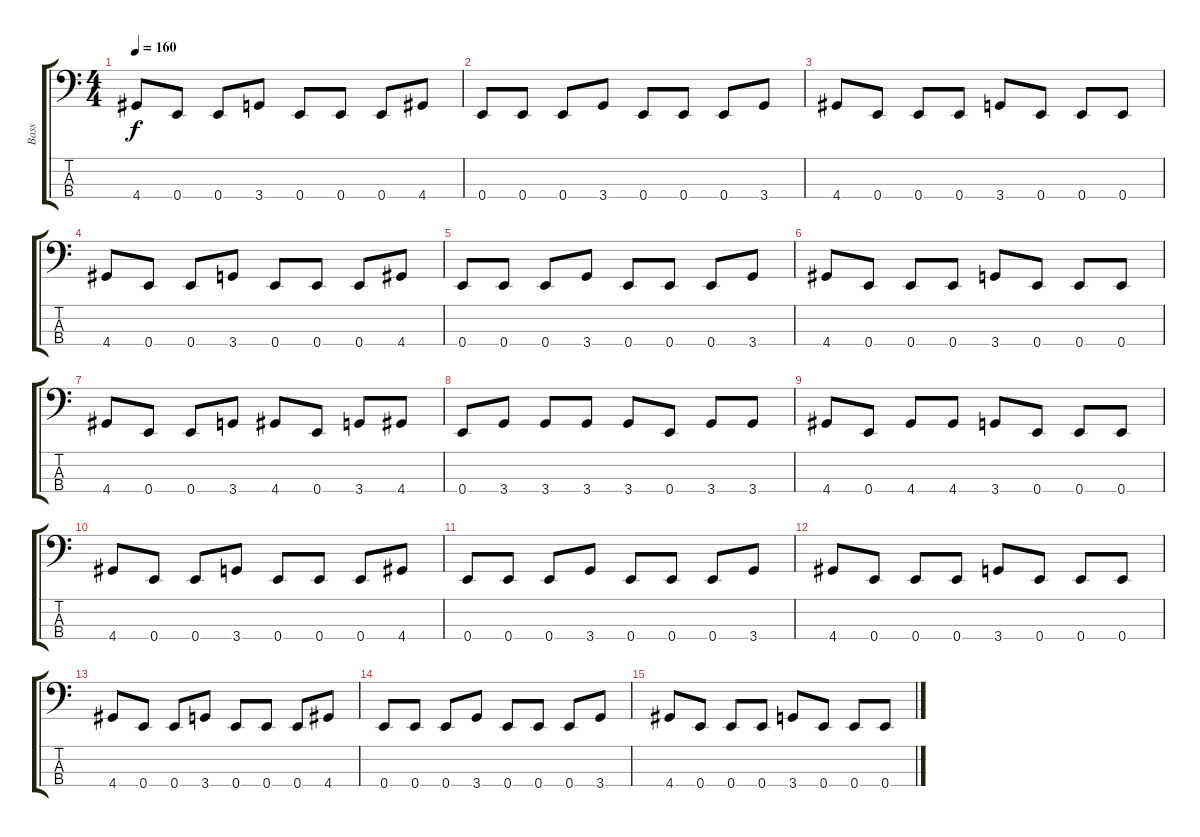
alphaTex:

\track ("Bass" "Bass") {instrument electricbasspick}
\staff {score tabs}
\tuning (G2 D2 A1 E1) {hide}
\ts (4 4)
\tempo 160
\clef f4
\ks c
4.4.8{dy f} 0.4.8 0.4.8 3.4.8 0.4.8 0.4.8 0.4.8 4.4.8 |
0.4.8 0.4.8 0.4.8 3.4.8 0.4.8 0.4.8 0.4.8 3.4.8 |
4.4.8 0.4.8 0.4.8 0.4.8 3.4.8 0.4.8 0.4.8 0.4.8 |
4.4.8 0.4.8 0.4.8 3.4.8 0.4.8 0.4.8 0.4.8 4.4.8 |
0.4.8 0.4.8 0.4.8 3.4.8 0.4.8 0.4.8 0.4.8 3.4.8 |
4.4.8 0.4.8 0.4.8 0.4.8 3.4.8 0.4.8 0.4.8 0.4.8 |
4.4.8 0.4.8 0.4.8 3.4.8 4.4.8 0.4.8 3.4.8 4.4.8 |
0.4.8 3.4.8 3.4.8 3.4.8 3.4.8 0.4.8 3.4.8 3.4.8 |
4.4.8 0.4.8 4.4.8 4.4.8 3.4.8 0.4.8 0.4.8 0.4.8 |
4.4.8{volume 8} 0.4.8 0.4.8 3.4.8 0.4.8 0.4.8 0.4.8 4.4.8 |
0.4.8 0.4.8 0.4.8 3.4.8 0.4.8 0.4.8 0.4.8 3.4.8 |
4.4.8 0.4.8 0.4.8 0.4.8 3.4.8 0.4.8 0.4.8 0.4.8 |
4.4.8{volume 4} 0.4.8 0.4.8 3.4.8 0.4.8 0.4.8 0.4.8 4.4.8 |
0.4.8{volume 0} 0.4.8 0.4.8 3.4.8 0.4.8 0.4.8 0.4.8 3.4.8 |
4.4.8 0.4.8 0.4.8 0.4.8 3.4.8 0.4.8 0.4.8 0.4.8
